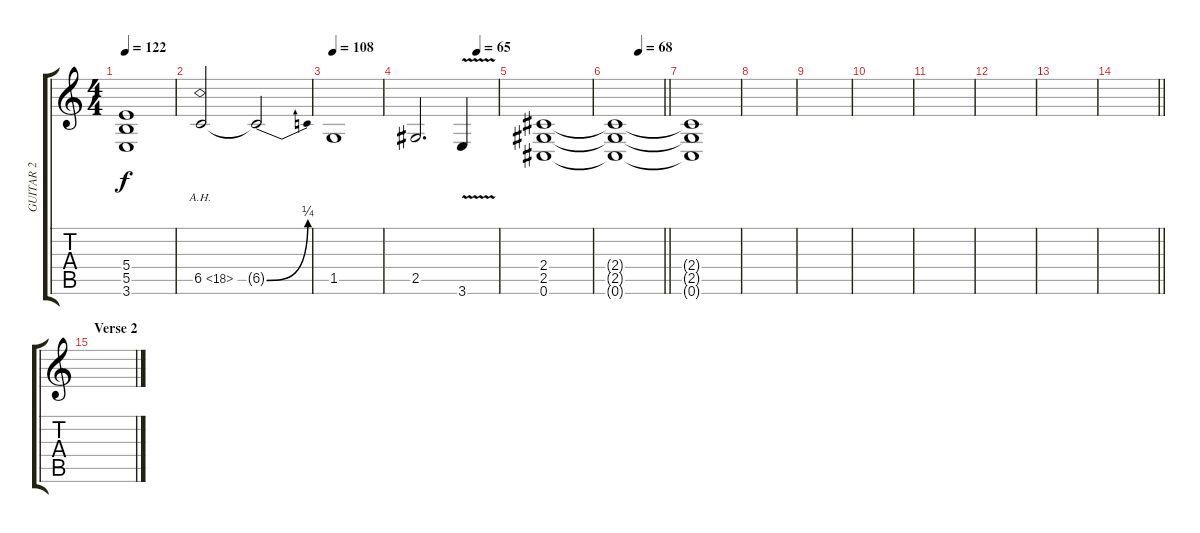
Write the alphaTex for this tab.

\track ("GUITAR 2" "GUITAR 2") {instrument overdrivenguitar}
\staff {score tabs}
\tuning (Db4 Ab3 E3 B2 Gb2 Db2) {hide}
\ts (4 4)
\tempo 122
\clef g2
\ks c
(5.4 5.5 3.6).1{dy f} |
6.5{ah 12}.2 6.5{be (bend 0 0 60 1) t}.2 |
\tempo 108
1.5.1 |
\tempo (65 0.75)
2.5.2{d} 3.6{v}.4 |
(2.4 2.5 0.6).1 |
\tempo (68 0.5)
\barLineRight lightlight
(2.4{t} 2.5{t} 0.6{t}).1 |
(2.4{t} 2.5{t} 0.6{t}).1 |
|
|
|
|
|
|
\barLineRight lightlight
|
\section ("" "Verse 2")
